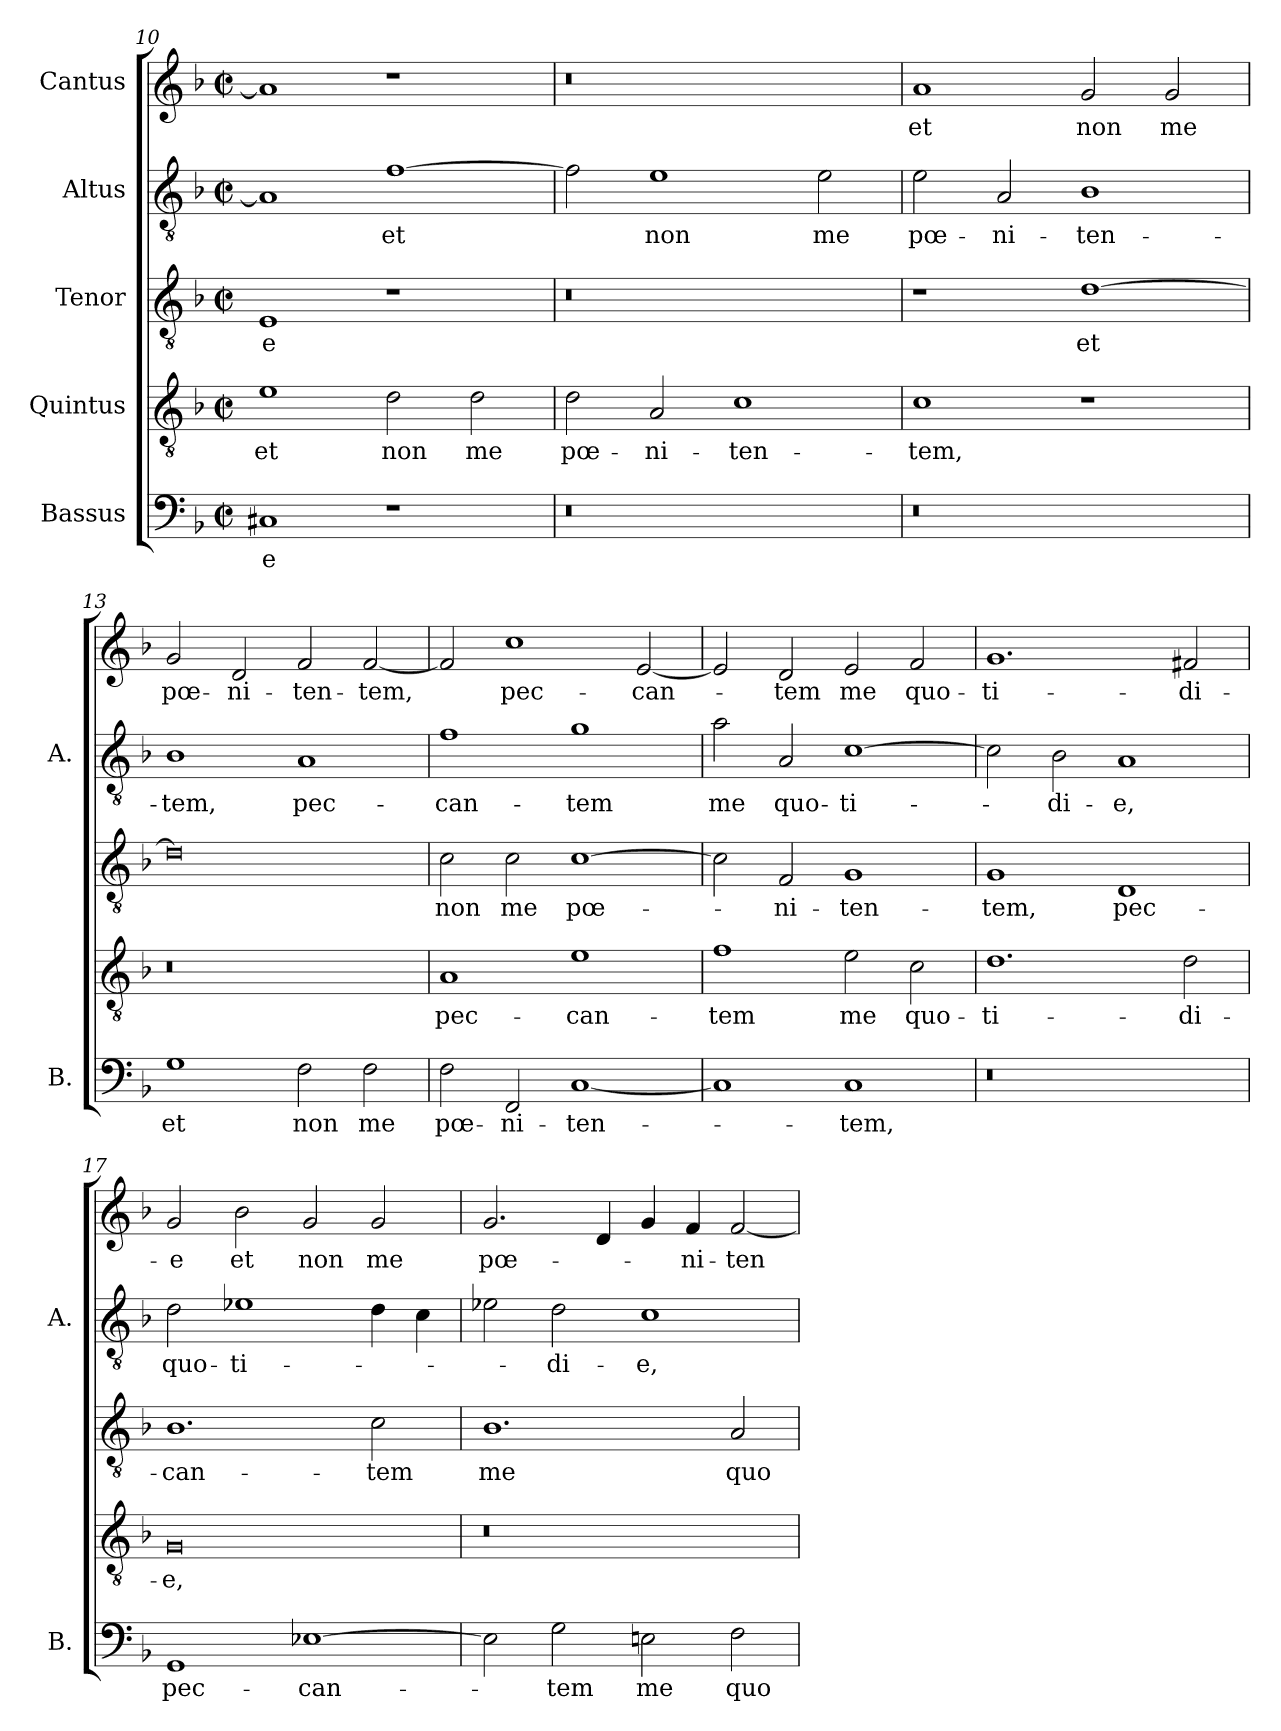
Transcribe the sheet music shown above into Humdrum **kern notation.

**kern	**text	**kern	**text	**kern	**text	**kern	**text	**kern	**text
*part5	*part5	*part4	*part4	*part3	*part3	*part2	*part2	*part1	*part1
*staff5	*staff5	*staff4	*staff4	*staff3	*staff3	*staff2	*staff2	*staff1	*staff1
*I"Bassus	*	*I"Quintus	*	*I"Tenor	*	*I"Altus	*	*I"Cantus	*
*I'B.	*	*	*	*	*	*I'A.	*	*	*
*clefF4	*	*clefGv2	*	*clefGv2	*	*clefGv2	*	*clefG2	*
*k[b-]	*	*k[b-]	*	*k[b-]	*	*k[b-]	*	*k[b-]	*
*F:	*	*F:	*	*F:	*	*F:	*	*F:	*
*M2/2	*	*M2/2	*	*M2/2	*	*M2/2	*	*M2/2	*
*met(c|)	*	*met(c|)	*	*met(c|)	*	*met(c|)	*	*met(c|)	*
=10	=10	=10	=10	=10	=10	=10	=10	=10	=10
1C#X/	-e	1e\	et	1E/	-e	1A/]	.	1a/]	.
1r	.	2d\	non	1r	.	[1f\	et	1r	.
.	.	2d\	me	.	.	.	.	.	.
=11	=11	=11	=11	=11	=11	=11	=11	=11	=11
!LO:N:vis=0	!	!	!	!LO:N:vis=0	!	!	!	!LO:N:vis=0	!
1r	.	2d\	pœ-	1r	.	2f\]	.	1r	.
.	.	2A/	-ni-	.	.	1e\	non	.	.
1ryy	.	1c\	-ten-	1ryy	.	.	.	1ryy	.
.	.	.	.	.	.	2e\	me	.	.
=12	=12	=12	=12	=12	=12	=12	=12	=12	=12
!LO:N:vis=0	!	!	!	!	!	!	!	!	!
1r	.	1c\	-tem,	1r	.	2e\	pœ-	1a/	et
.	.	.	.	.	.	2A/	-ni-	.	.
1ryy	.	1r	.	[1d\	et	1B-\	-ten-	2g/	non
.	.	.	.	.	.	.	.	2g/	me
=13	=13	=13	=13	=13	=13	=13	=13	=13	=13
!	!	!LO:N:vis=0	!	!	!	!	!	!	!
1G\	et	1r	.	0d\]	.	1B-\	-tem,	2g/	pœ-
.	.	.	.	.	.	.	.	2d/	-ni-
2F\	non	1ryy	.	.	.	1A/	pec-	2f/	-ten-
2F\	me	.	.	.	.	.	.	[2f/	-tem,
=14	=14	=14	=14	=14	=14	=14	=14	=14	=14
2F\	pœ-	1A/	pec-	2c\	non	1f\	-can-	2f/]	.
2FF/	-ni-	.	.	2c\	me	.	.	1cc\	pec-
[1C/	-ten-	1e\	-can-	[1c\	pœ-	1g\	-tem	.	.
.	.	.	.	.	.	.	.	[2e/	-can-
=15	=15	=15	=15	=15	=15	=15	=15	=15	=15
1C/]	.	1f\	-tem	2c\]	.	2a\	me	2e/]	.
.	.	.	.	2F/	-ni-	2A/	quo-	2d/	-tem
1C/	-tem,	2e\	me	1G/	-ten-	[1c\	-ti-	2e/	me
.	.	2c\	quo-	.	.	.	.	2f/	quo-
=16	=16	=16	=16	=16	=16	=16	=16	=16	=16
!LO:N:vis=0	!	!	!	!	!	!	!	!	!
1r	.	1.d\	-ti-	1G/	-tem,	2c\]	.	1.g/	-ti-
.	.	.	.	.	.	2B-\	-di-	.	.
1ryy	.	.	.	1D/	pec-	1A/	-e,	.	.
.	.	2d\	-di-	.	.	.	.	2f#X/	-di-
=17	=17	=17	=17	=17	=17	=17	=17	=17	=17
1GG/	pec-	0G/	-e,	1.B-\	-can-	2d\	quo-	2g/	-e
.	.	.	.	.	.	1e-X\	-ti-	2b-\	et
[1E-X\	-can-	.	.	.	.	.	.	2g/	non
.	.	.	.	2c\	-tem	4d\	.	2g/	me
.	.	.	.	.	.	4c\	.	.	.
=18	=18	=18	=18	=18	=18	=18	=18	=18	=18
!	!	!LO:N:vis=0	!	!	!	!	!	!	!
2E-\]	.	1r	.	1.B-\	me	2e-X\	.	2.g/	pœ-
2G\	-tem	.	.	.	.	2d\	-di-	.	.
.	.	.	.	.	.	.	.	4d/	.
2E\	me	1ryy	.	.	.	1c\	-e,	4g/	.
.	.	.	.	.	.	.	.	4f/	-ni-
2F\	quo-	.	.	2A/	quo-	.	.	[2f/	-ten-
=	=	=	=	=	=	=	=	=	=
*-	*-	*-	*-	*-	*-	*-	*-	*-	*-
